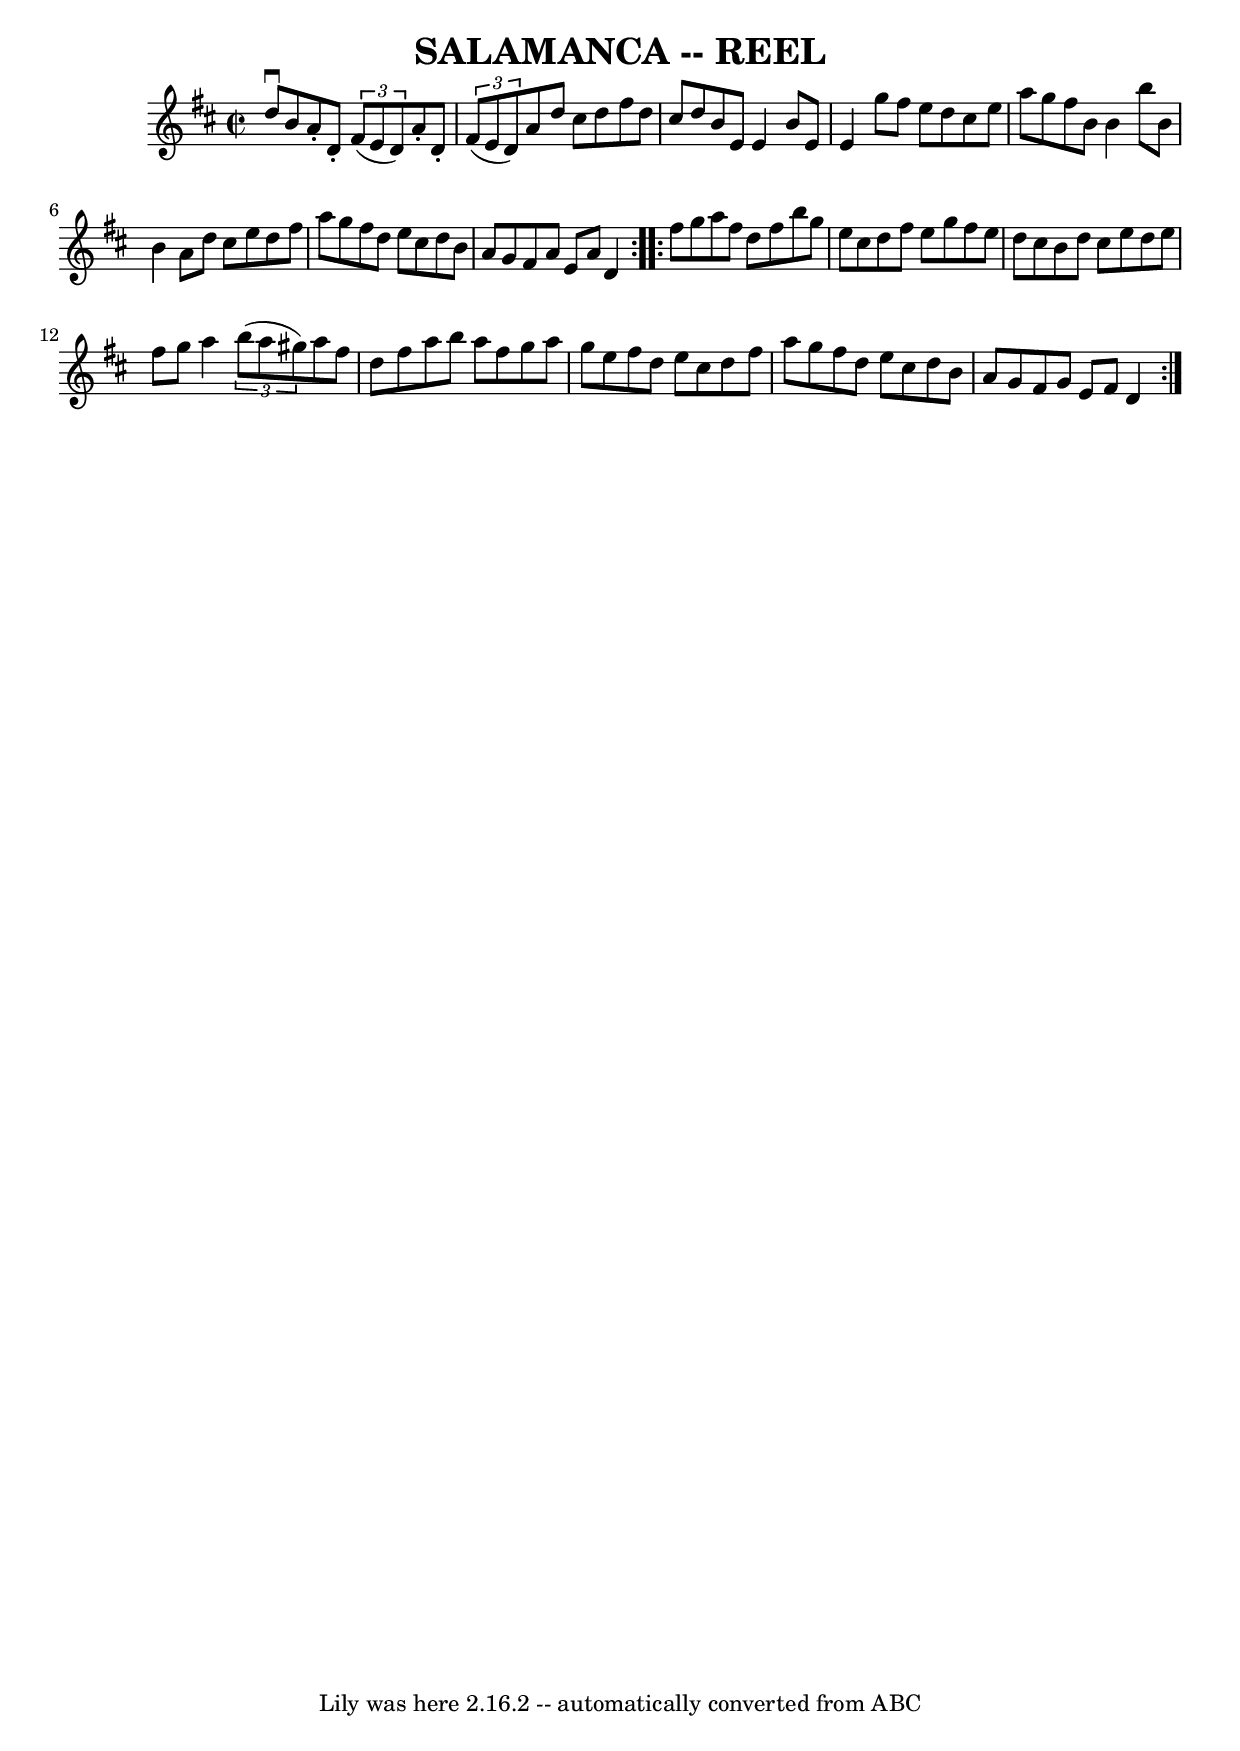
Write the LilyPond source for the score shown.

\version "2.7.40"
\include "Mammoth.ily"
\header {
	%% book = "Ryan's Mammoth Collection of Fiddle Tunes"
	crossRefNumber = "1"
	footnotes = ""
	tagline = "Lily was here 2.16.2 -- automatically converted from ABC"
	title = "SALAMANCA -- REEL"
}
voicedefault =  {


\repeat volta 2 {
\override Staff.TimeSignature #'style = #'C
 \time 2/2 \key d \major d''8^\downbow b'8        |
 a'8 -. d'8 
-.   \times 2/3 { fis'8 (e'8 d'8) } a'8 -. d'8 -.   \times 2/3 { 
 fis'8 (e'8 d'8) }   |
 a'8 d''8 cis''8 d''8    
fis''8 d''8 cis''8 d''8    |
 b'8 e'8 e'4 b'8 e'8  
 e'4    |
 g''8 fis''8 e''8 d''8 cis''8 e''8 a''8    
g''8        |
 fis''8 b'8 b'4 b''8 b'8 b'4    |
   
a'8 d''8 cis''8 e''8 d''8 fis''8 a''8 g''8    |
   
fis''8 d''8 e''8 cis''8 d''8 b'8 a'8 g'8    |
   
fis'8 a'8 e'8 a'8 d'4    }     \repeat volta 2 { fis''8 g''8   
     |
 a''8 fis''8 d''8 fis''8 b''8 g''8 e''8    
cis''8    |
 d''8 fis''8 e''8 g''8 fis''8 e''8 d''8   
 cis''8    |
 b'8 d''8 cis''8 e''8 d''8 e''8 fis''8   
 g''8    |
 a''4    \times 2/3 { b''8 (a''8 gis''8) } a''8 
 fis''8 d''8 fis''8        |
 a''8 b''8 a''8 fis''8    
g''8 a''8 g''8 e''8    |
 fis''8 d''8 e''8 cis''8    
d''8 fis''8 a''8 g''8    |
 fis''8 d''8 e''8 cis''8   
 d''8 b'8 a'8 g'8    |
 fis'8 g'8 e'8 fis'8 d'4    
}   
}

\score{
    <<

	\context Staff="default"
	{
	    \voicedefault 
	}

    >>
	\layout {
	}
	\midi {}
}
